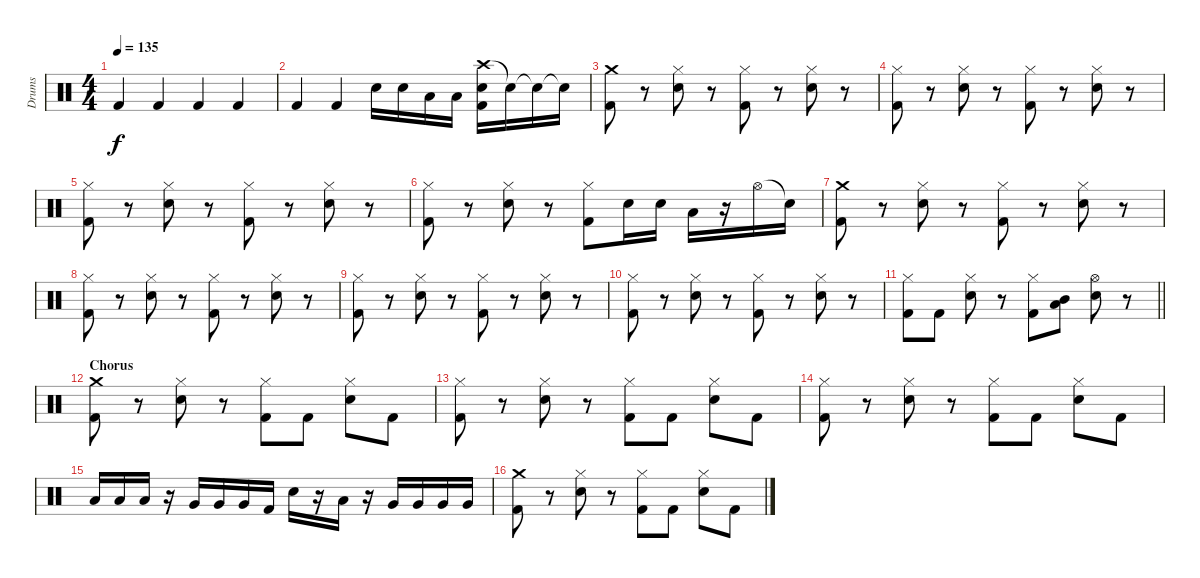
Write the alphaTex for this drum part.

\track ("Drums" "Drums") {instrument percussion}
\staff {score}
\articulation defaults
\ts (4 4)
\tempo 135
\clef neutral
\ks c "Kick (hit) 2".4{dy f} "Kick (hit) 2".4 "Kick (hit) 2".4 "Kick (hit) 2".4
|
"Kick (hit) 2".4 "Kick (hit) 2".4 "Snare (hit) 2".16 "Snare (hit) 2".16 "Low Tom (hit)".16 "Low Tom (hit)".16 ("Crash high (hit)" "Snare (hit) 2" "Kick (hit) 2").16 "Snare (hit)"{t}.16 "Snare (hit)"{t}.16 "Snare (hit)"{t}.16 |
("Crash medium (hit)" "Kick (hit) 2").8 r.8 ("Hi-Hat (closed)" "Snare (hit) 2").8 r.8 ("Hi-Hat (closed)" "Kick (hit) 2").8 r.8 ("Hi-Hat (closed)" "Snare (hit) 2").8 r.8 |
("Hi-Hat (closed)" "Kick (hit) 2").8 r.8 ("Hi-Hat (closed)" "Snare (hit) 2").8 r.8 ("Hi-Hat (closed)" "Kick (hit) 2").8 r.8 ("Hi-Hat (closed)" "Snare (hit) 2").8 r.8 |
("Hi-Hat (closed)" "Kick (hit) 2").8 r.8 ("Hi-Hat (closed)" "Snare (hit) 2").8 r.8 ("Hi-Hat (closed)" "Kick (hit) 2").8 r.8 ("Hi-Hat (closed)" "Snare (hit) 2").8 r.8 |
("Hi-Hat (closed)" "Kick (hit) 2").8 r.8 ("Hi-Hat (closed)" "Snare (hit) 2").8 r.8 ("Hi-Hat (closed)" "Kick (hit) 2").8 "Snare (hit) 2".16 "Snare (hit) 2".16 "Low Tom (hit)".16 r.16 "Hi-Hat (open)".16 "Snare (hit)"{t}.16 |
("Crash medium (hit)" "Kick (hit) 2").8 r.8 ("Hi-Hat (closed)" "Snare (hit) 2").8 r.8 ("Hi-Hat (closed)" "Kick (hit) 2").8 r.8 ("Hi-Hat (closed)" "Snare (hit) 2").8 r.8 |
("Hi-Hat (closed)" "Kick (hit) 2").8 r.8 ("Hi-Hat (closed)" "Snare (hit) 2").8 r.8 ("Hi-Hat (closed)" "Kick (hit) 2").8 r.8 ("Hi-Hat (closed)" "Snare (hit) 2").8 r.8 |
("Hi-Hat (closed)" "Kick (hit) 2").8 r.8 ("Hi-Hat (closed)" "Snare (hit) 2").8 r.8 ("Hi-Hat (closed)" "Kick (hit) 2").8 r.8 ("Hi-Hat (closed)" "Snare (hit) 2").8 r.8 |
("Hi-Hat (closed)" "Kick (hit) 2").8 r.8 ("Hi-Hat (closed)" "Snare (hit) 2").8 r.8 ("Hi-Hat (closed)" "Kick (hit) 2").8 r.8 ("Hi-Hat (closed)" "Snare (hit) 2").8 r.8 |
\barLineRight lightlight
("Hi-Hat (closed)" "Kick (hit) 2").8 "Kick (hit) 2".8 ("Hi-Hat (closed)" "Snare (hit) 2").8 r.8 ("Hi-Hat (closed)" "Kick (hit) 2").8 ("Low Tom (hit)" "Mid Tom (hit)").8 ("Hi-Hat (open)" "Snare (hit) 2").8 r.8 |
\section ("" "Chorus")
("Crash medium (hit)" "Kick (hit) 2").8 r.8 ("Hi-Hat (closed)" "Snare (hit) 2").8 r.8 ("Hi-Hat (closed)" "Kick (hit) 2").8 "Kick (hit) 2".8 ("Hi-Hat (closed)" "Snare (hit) 2").8 "Kick (hit) 2".8 |
("Hi-Hat (closed)" "Kick (hit) 2").8 r.8 ("Hi-Hat (closed)" "Snare (hit) 2").8 r.8 ("Hi-Hat (closed)" "Kick (hit) 2").8 "Kick (hit) 2".8 ("Hi-Hat (closed)" "Snare (hit) 2").8 "Kick (hit) 2".8 |
("Hi-Hat (closed)" "Kick (hit) 2").8 r.8 ("Hi-Hat (closed)" "Snare (hit) 2").8 r.8 ("Hi-Hat (closed)" "Kick (hit) 2").8 "Kick (hit) 2".8 ("Hi-Hat (closed)" "Snare (hit) 2").8 "Kick (hit) 2".8 |
"Low Tom (hit)".16 "Low Tom (hit)".16 "Low Tom (hit)".16 r.16 "Very Low Tom (hit)".16 "Very Low Tom (hit)".16 "Very Low Tom (hit)".16 "Kick (hit) 2".16 "Snare (hit) 2".16 r.16 "Low Tom (hit)".16 r.16 "Very Low Tom (hit)".16 "Very Low Tom (hit)".16 "Very Low Tom (hit)".16 "Very Low Tom (hit)".16 |
("Crash medium (hit)" "Kick (hit) 2").8 r.8 ("Hi-Hat (closed)" "Snare (hit) 2").8 r.8 ("Hi-Hat (closed)" "Kick (hit) 2").8 "Kick (hit) 2".8 ("Hi-Hat (closed)" "Snare (hit) 2").8 "Kick (hit) 2".8
